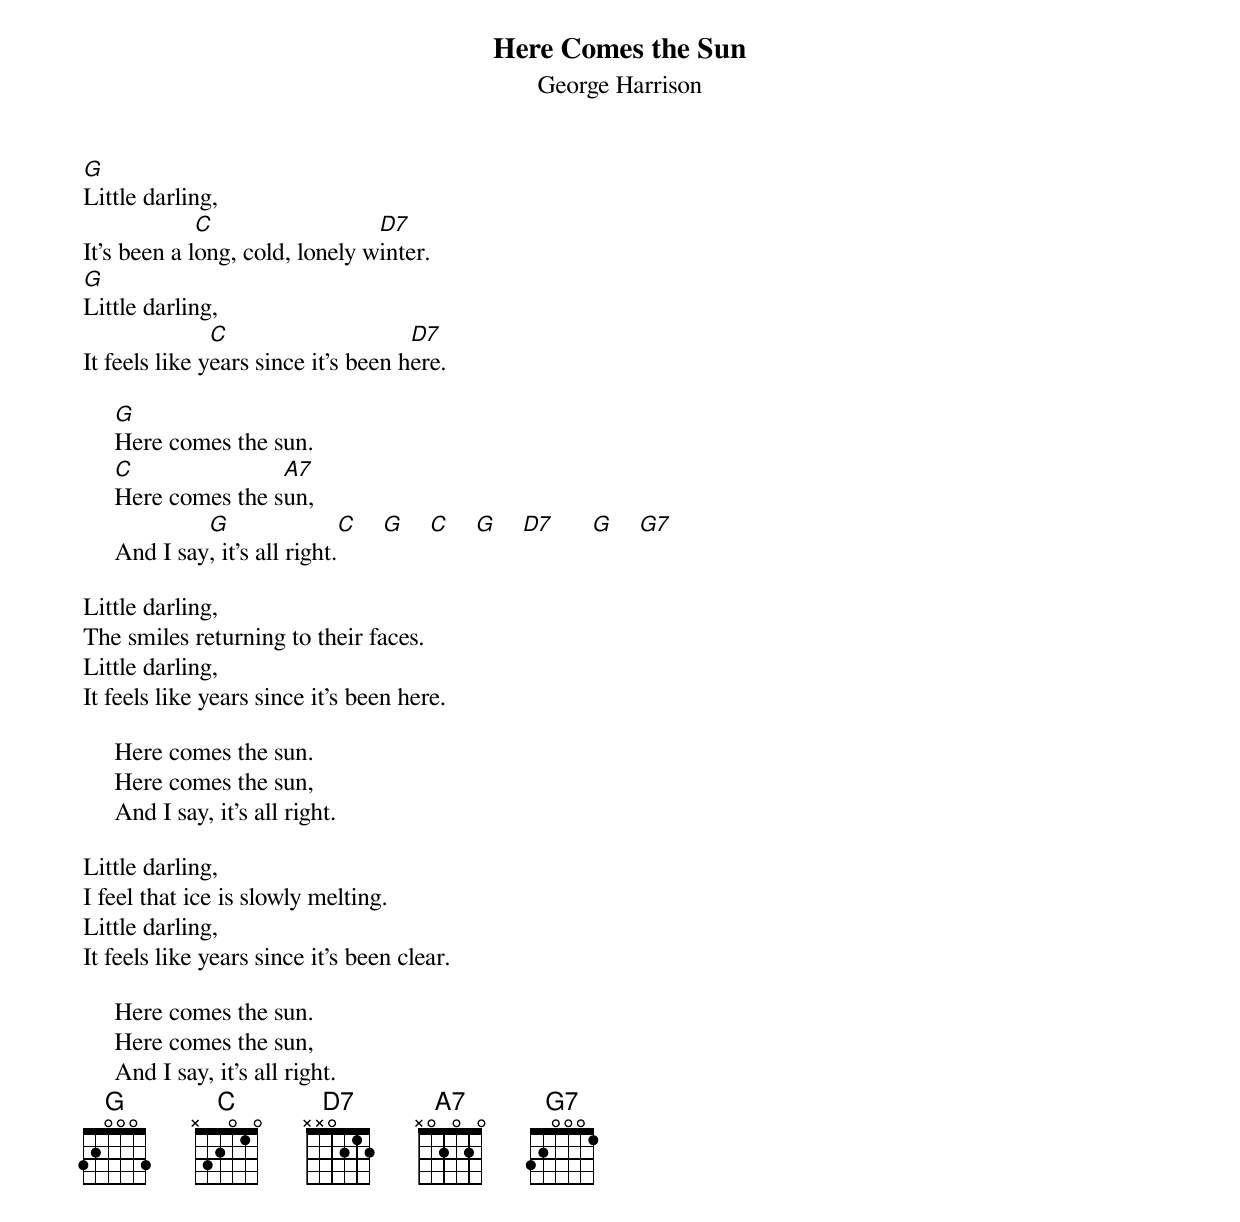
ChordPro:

{title:Here Comes the Sun}
{st:George Harrison}
[G]Little darling,
It's been a l[C]ong, cold, lonely w[D7]inter.
[G]Little darling,
It feels like y[C]ears since it's been h[D7]ere.

     [G]Here comes the sun.
     [C]Here comes the s[A7]un,
     And I say[G], it's all right.[C]    [G]    [C]    [G]    [D7]      [G]    [G7]

Little darling,
The smiles returning to their faces.
Little darling,
It feels like years since it's been here.

     Here comes the sun.
     Here comes the sun,
     And I say, it's all right.

Little darling,
I feel that ice is slowly melting.
Little darling,
It feels like years since it's been clear.

     Here comes the sun.
     Here comes the sun,
     And I say, it's all right.
